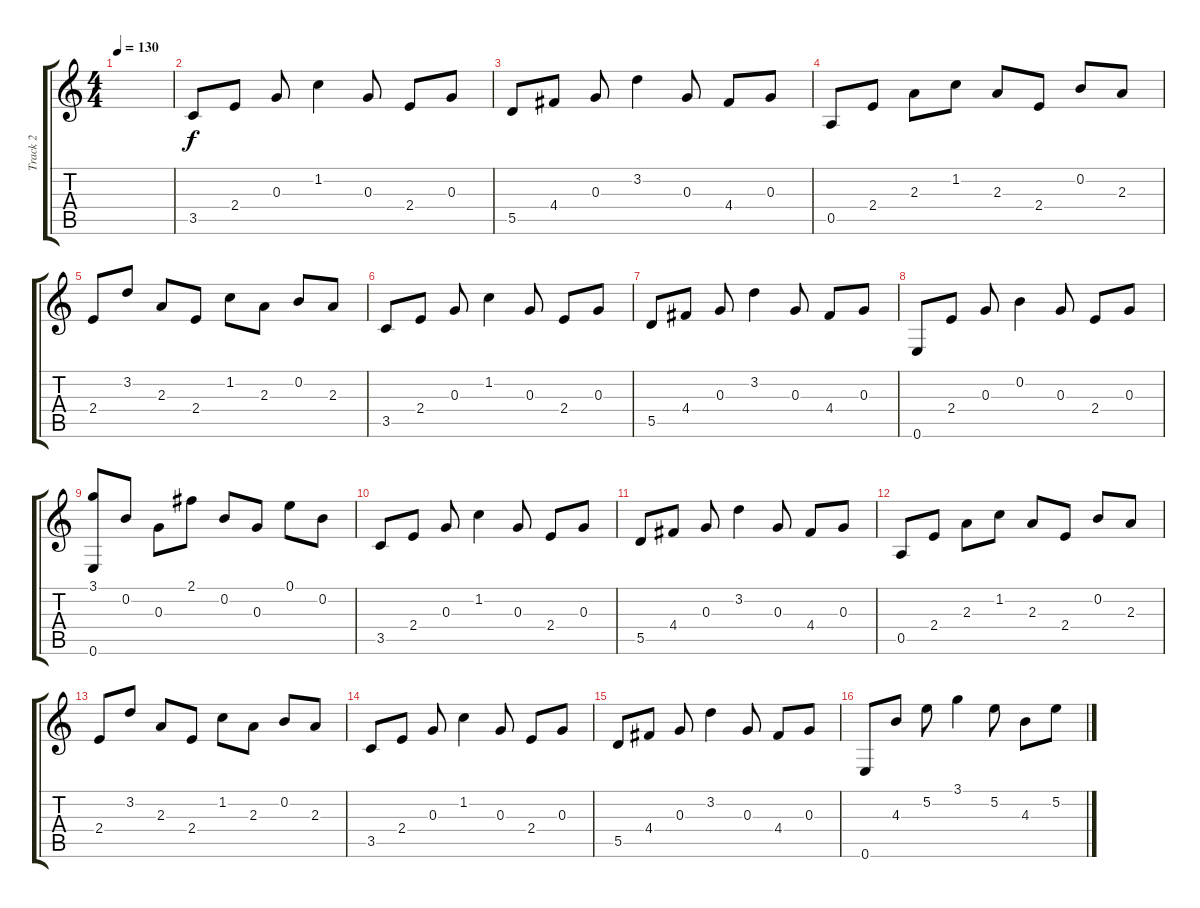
\track ("Track 2" "Track 2") {instrument electricguitarclean}
\staff {score tabs}
\tuning (E4 B3 G3 D3 A2 E2) {hide}
\ts (4 4)
\tempo 130
\clef g2
\ks c
|
3.5.8 2.4.8 0.3.8 1.2.4 0.3.8 2.4.8 0.3.8 |
5.5.8 4.4.8 0.3.8 3.2.4 0.3.8 4.4.8 0.3.8 |
0.5.8 2.4.8 2.3.8 1.2.8 2.3.8 2.4.8 0.2.8 2.3.8 |
2.4.8 3.2.8 2.3.8 2.4.8 1.2.8 2.3.8 0.2.8 2.3.8 |
3.5.8 2.4.8 0.3.8 1.2.4 0.3.8 2.4.8 0.3.8 |
5.5.8 4.4.8 0.3.8 3.2.4 0.3.8 4.4.8 0.3.8 |
0.6.8 2.4.8 0.3.8 0.2.4 0.3.8 2.4.8 0.3.8 |
(3.1 0.6).8 0.2.8 0.3.8 2.1.8 0.2.8 0.3.8 0.1.8 0.2.8 |
3.5.8 2.4.8 0.3.8 1.2.4 0.3.8 2.4.8 0.3.8 |
5.5.8 4.4.8 0.3.8 3.2.4 0.3.8 4.4.8 0.3.8 |
0.5.8 2.4.8 2.3.8 1.2.8 2.3.8 2.4.8 0.2.8 2.3.8 |
2.4.8 3.2.8 2.3.8 2.4.8 1.2.8 2.3.8 0.2.8 2.3.8 |
3.5.8 2.4.8 0.3.8 1.2.4 0.3.8 2.4.8 0.3.8 |
5.5.8 4.4.8 0.3.8 3.2.4 0.3.8 4.4.8 0.3.8 |
0.6.8 4.3.8 5.2.8 3.1.4 5.2.8 4.3.8 5.2.8
